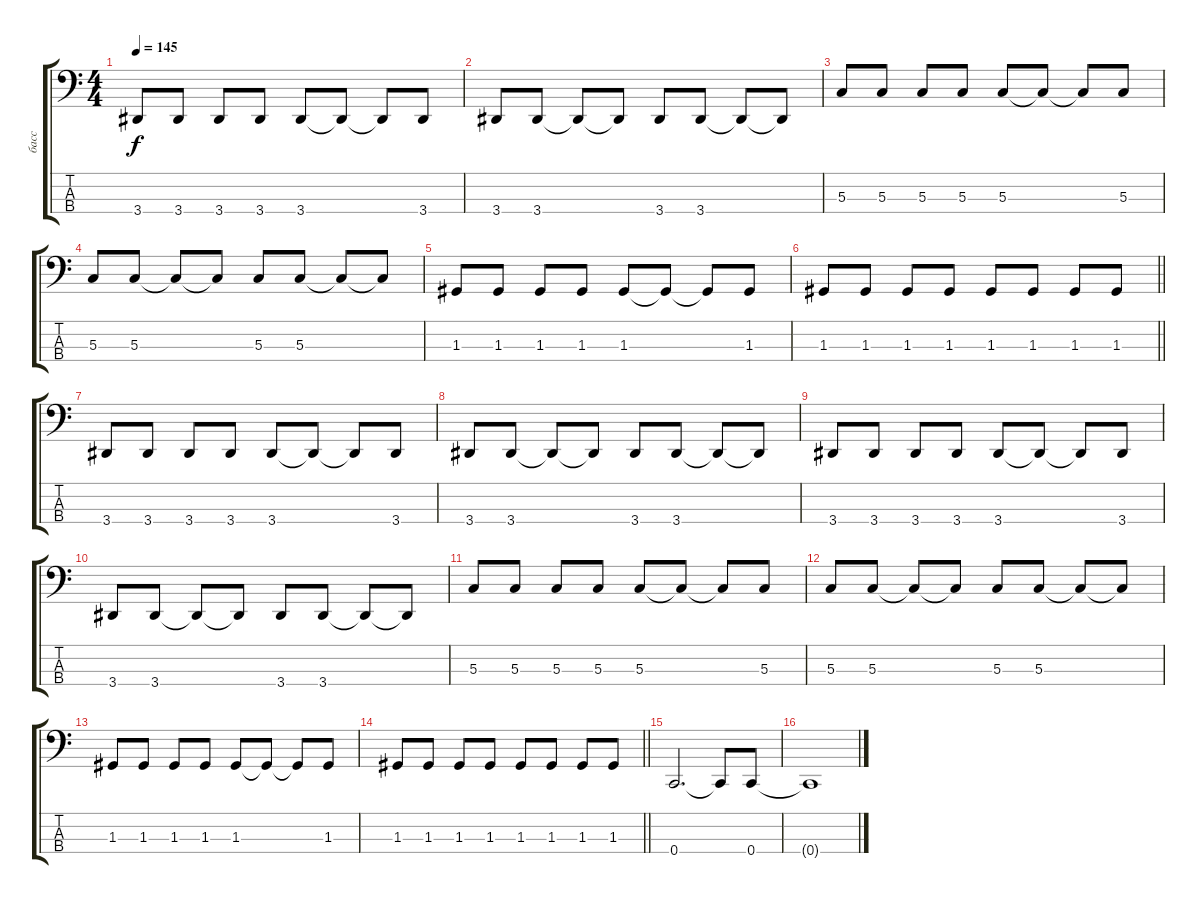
\track ("басс" "басс") {instrument electricbasspick}
\staff {score tabs}
\tuning (F2 C2 G1 C1) {hide}
\ts (4 4)
\tempo 145
\clef f4
\ks c
3.4.8{dy f} 3.4.8 3.4.8 3.4.8 3.4.8 3.4{t}.8 3.4{t}.8 3.4.8 |
3.4.8 3.4.8 3.4{t}.8 3.4{t}.8 3.4.8 3.4.8 3.4{t}.8 3.4{t}.8 |
5.3.8 5.3.8 5.3.8 5.3.8 5.3.8 5.3{t}.8 5.3{t}.8 5.3.8 |
5.3.8 5.3.8 5.3{t}.8 5.3{t}.8 5.3.8 5.3.8 5.3{t}.8 5.3{t}.8 |
1.3.8 1.3.8 1.3.8 1.3.8 1.3.8 1.3{t}.8 1.3{t}.8 1.3.8 |
\barLineRight lightlight
1.3.8 1.3.8 1.3.8 1.3.8 1.3.8 1.3.8 1.3.8 1.3.8 |
3.4.8 3.4.8 3.4.8 3.4.8 3.4.8 3.4{t}.8 3.4{t}.8 3.4.8 |
3.4.8 3.4.8 3.4{t}.8 3.4{t}.8 3.4.8 3.4.8 3.4{t}.8 3.4{t}.8 |
3.4.8 3.4.8 3.4.8 3.4.8 3.4.8 3.4{t}.8 3.4{t}.8 3.4.8 |
3.4.8 3.4.8 3.4{t}.8 3.4{t}.8 3.4.8 3.4.8 3.4{t}.8 3.4{t}.8 |
5.3.8 5.3.8 5.3.8 5.3.8 5.3.8 5.3{t}.8 5.3{t}.8 5.3.8 |
5.3.8 5.3.8 5.3{t}.8 5.3{t}.8 5.3.8 5.3.8 5.3{t}.8 5.3{t}.8 |
1.3.8 1.3.8 1.3.8 1.3.8 1.3.8 1.3{t}.8 1.3{t}.8 1.3.8 |
\barLineRight lightlight
1.3.8 1.3.8 1.3.8 1.3.8 1.3.8 1.3.8 1.3.8 1.3.8 |
\section ("" "")
0.4.2{d} 0.4{t}.8 0.4.8 |
0.4{t}.1
